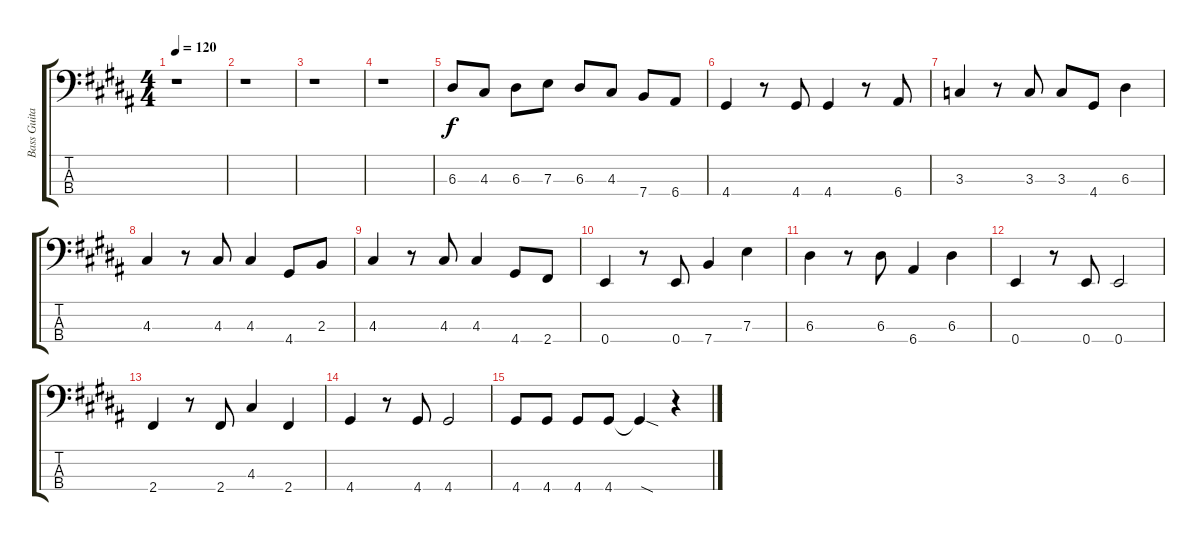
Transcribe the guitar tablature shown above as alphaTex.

\track ("Bass Guitar - Tony" "Bass Guita") {instrument electricbassfinger}
\staff {score tabs}
\tuning (G2 D2 A1 E1) {hide}
\ts (4 4)
\tempo 120
\clef f4
\ks b
r.1{dy f} |
r.1 |
r.1 |
r.1 |
6.3.8 4.3.8 6.3.8 7.3.8 6.3.8 4.3.8 7.4.8 6.4.8 |
4.4.4 r.8 4.4.8 4.4.4 r.8 6.4.8 |
3.3.4 r.8 3.3.8 3.3.8 4.4.8 6.3.4 |
4.3.4 r.8 4.3.8 4.3.4 4.4.8 2.3.8 |
4.3.4 r.8 4.3.8 4.3.4 4.4.8 2.4.8 |
0.4.4 r.8 0.4.8 7.4.4 7.3.4 |
6.3.4 r.8 6.3.8 6.4.4 6.3.4 |
0.4.4 r.8 0.4.8 0.4.2 |
2.4.4 r.8 2.4.8 4.3.4 2.4.4 |
4.4.4 r.8 4.4.8 4.4.2 |
4.4.8 4.4.8 4.4.8 4.4.8 4.4{sod t}.4 r.4
